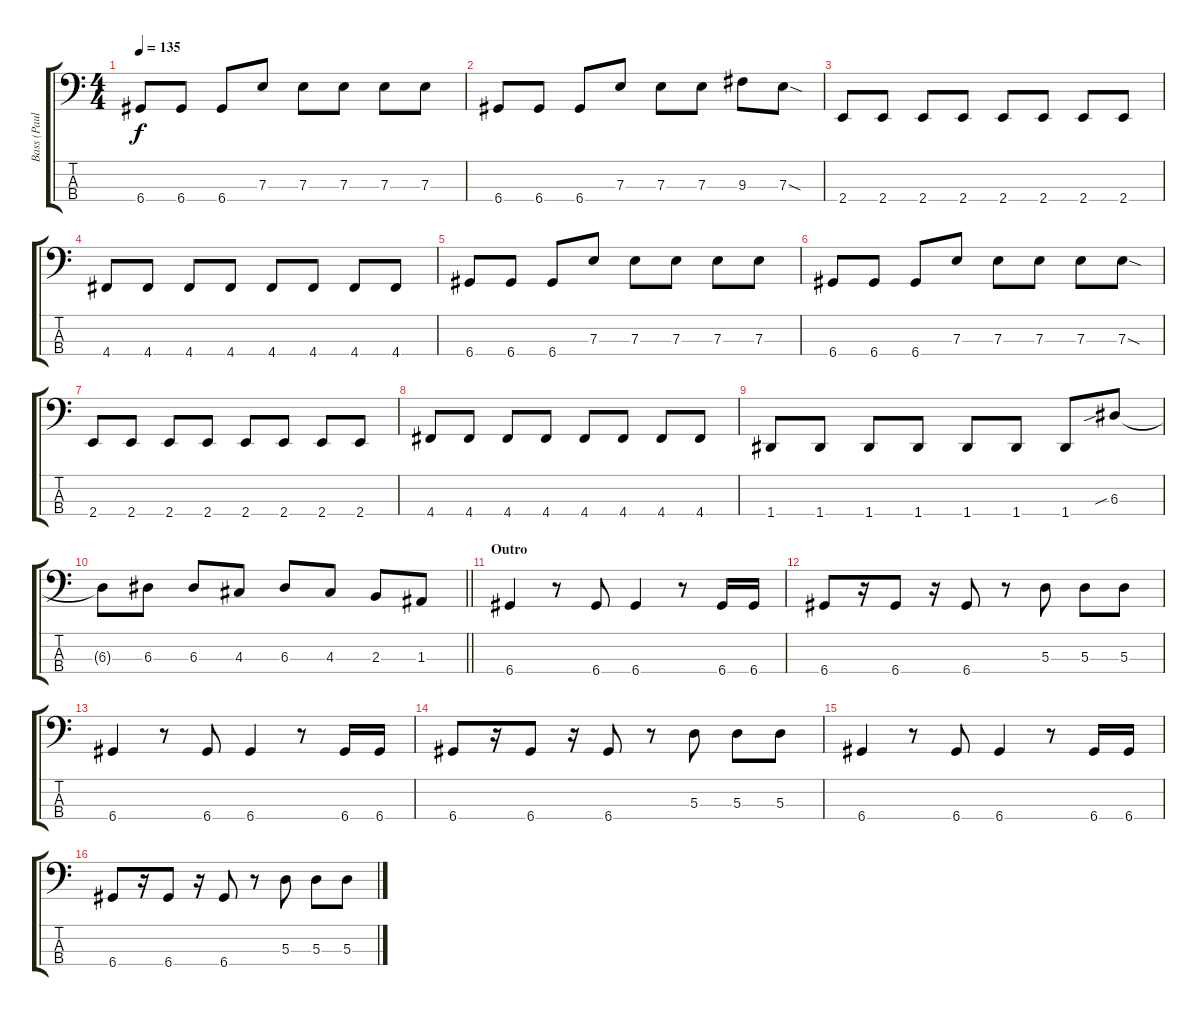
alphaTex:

\track ("Bass (Paul Thomas)" "Bass (Paul") {instrument electricbasspick}
\staff {score tabs}
\tuning (G2 D2 A1 D1) {hide}
\ts (4 4)
\tempo 135
\clef f4
\ks c
6.4.8{dy f} 6.4.8 6.4.8 7.3.8 7.3.8 7.3.8 7.3.8 7.3.8 |
6.4.8 6.4.8 6.4.8 7.3.8 7.3.8 7.3.8 9.3.8 7.3{sod}.8 |
2.4.8 2.4.8 2.4.8 2.4.8 2.4.8 2.4.8 2.4.8 2.4.8 |
4.4.8 4.4.8 4.4.8 4.4.8 4.4.8 4.4.8 4.4.8 4.4.8 |
6.4.8 6.4.8 6.4.8 7.3.8 7.3.8 7.3.8 7.3.8 7.3.8 |
6.4.8 6.4.8 6.4.8 7.3.8 7.3.8 7.3.8 7.3.8 7.3{sod}.8 |
2.4.8 2.4.8 2.4.8 2.4.8 2.4.8 2.4.8 2.4.8 2.4.8 |
4.4.8 4.4.8 4.4.8 4.4.8 4.4.8 4.4.8 4.4.8 4.4.8 |
1.4.8 1.4.8 1.4.8 1.4.8 1.4.8 1.4.8 1.4.8 6.3{sib}.8 |
\barLineRight lightlight
6.3{t}.8 6.3.8 6.3.8 4.3.8 6.3.8 4.3.8 2.3.8 1.3.8 |
\section ("" "Outro")
6.4.4 r.8 6.4.8 6.4.4 r.8 6.4.16 6.4.16 |
6.4.8 r.16 6.4.8 r.16 6.4.8 r.8 5.3.8 5.3.8 5.3.8 |
6.4.4 r.8 6.4.8 6.4.4 r.8 6.4.16 6.4.16 |
6.4.8 r.16 6.4.8 r.16 6.4.8 r.8 5.3.8 5.3.8 5.3.8 |
6.4.4 r.8 6.4.8 6.4.4 r.8 6.4.16 6.4.16 |
6.4.8 r.16 6.4.8 r.16 6.4.8 r.8 5.3.8 5.3.8 5.3.8
